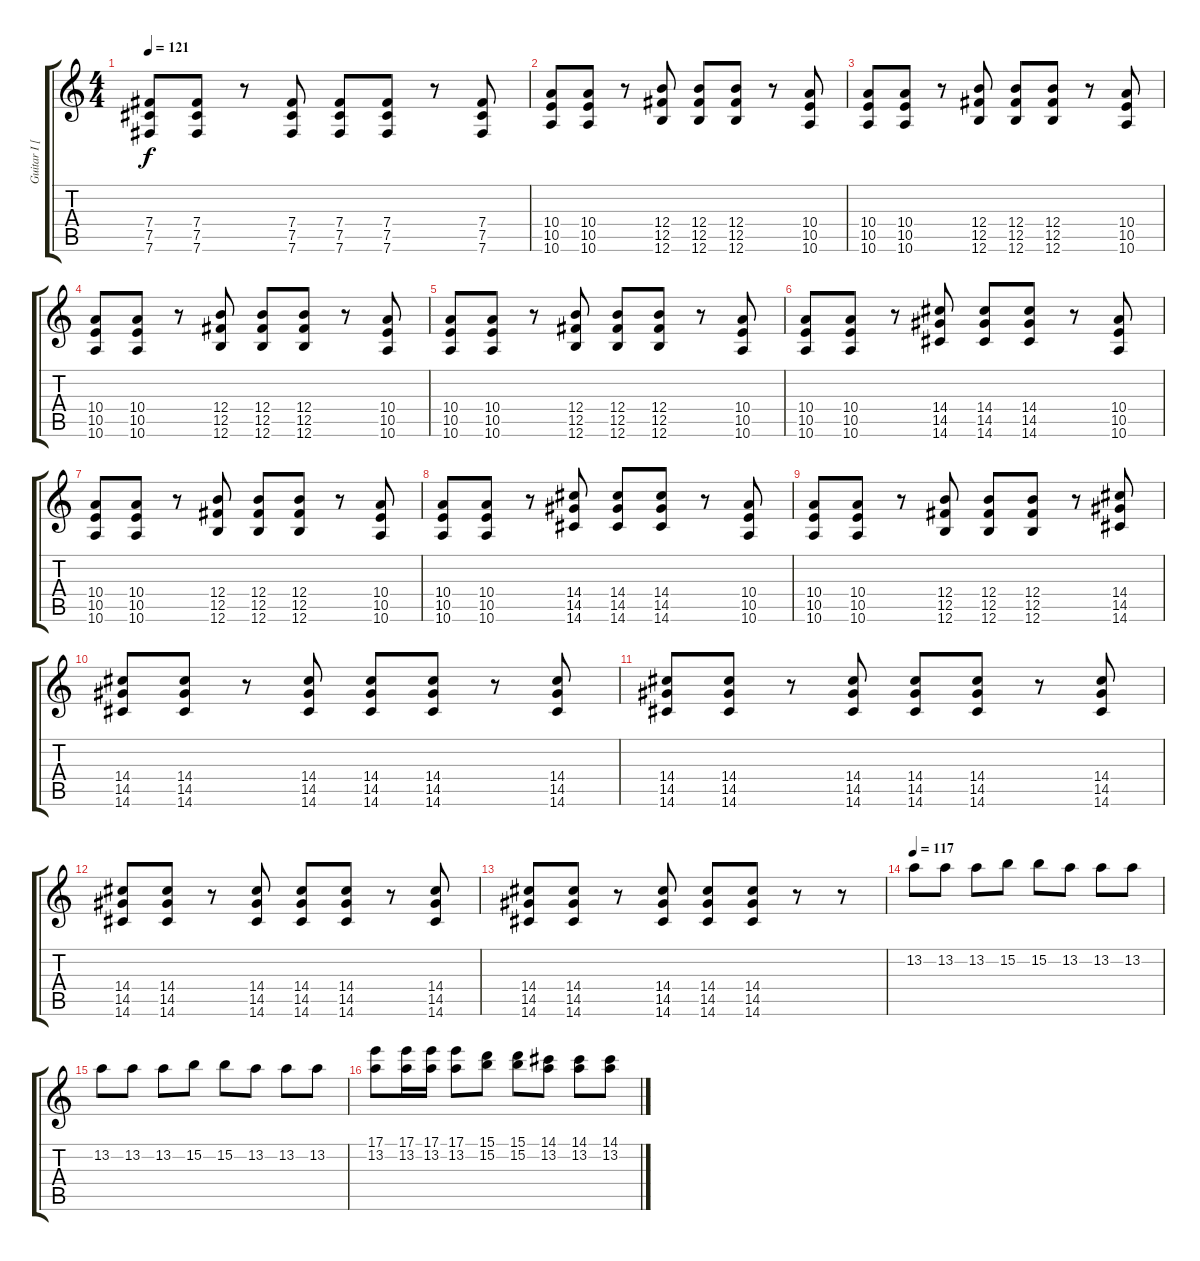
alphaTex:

\track ("Guitar I [Aaron Turner]" "Guitar I [") {instrument distortionguitar}
\staff {score tabs}
\tuning (B3 Ab3 E3 B2 Gb2 B1) {hide}
\ts (4 4)
\tempo 121
\clef g2
\ks c
(7.4 7.5 7.6).8{dy f} (7.4 7.5 7.6).8 r.8 (7.4 7.5 7.6).8 (7.4 7.5 7.6).8 (7.4 7.5 7.6).8 r.8 (7.4 7.5 7.6).8 |
(10.4 10.5 10.6).8 (10.4 10.5 10.6).8 r.8 (12.4 12.5 12.6).8 (12.4 12.5 12.6).8 (12.4 12.5 12.6).8 r.8 (10.4 10.5 10.6).8 |
(10.4 10.5 10.6).8 (10.4 10.5 10.6).8 r.8 (12.4 12.5 12.6).8 (12.4 12.5 12.6).8 (12.4 12.5 12.6).8 r.8 (10.4 10.5 10.6).8 |
(10.4 10.5 10.6).8 (10.4 10.5 10.6).8 r.8 (12.4 12.5 12.6).8 (12.4 12.5 12.6).8 (12.4 12.5 12.6).8 r.8 (10.4 10.5 10.6).8 |
(10.4 10.5 10.6).8 (10.4 10.5 10.6).8 r.8 (12.4 12.5 12.6).8 (12.4 12.5 12.6).8 (12.4 12.5 12.6).8 r.8 (10.4 10.5 10.6).8 |
(10.4 10.5 10.6).8 (10.4 10.5 10.6).8 r.8 (14.4 14.5 14.6).8 (14.4 14.5 14.6).8 (14.4 14.5 14.6).8 r.8 (10.4 10.5 10.6).8 |
(10.4 10.5 10.6).8 (10.4 10.5 10.6).8 r.8 (12.4 12.5 12.6).8 (12.4 12.5 12.6).8 (12.4 12.5 12.6).8 r.8 (10.4 10.5 10.6).8 |
(10.4 10.5 10.6).8 (10.4 10.5 10.6).8 r.8 (14.4 14.5 14.6).8 (14.4 14.5 14.6).8 (14.4 14.5 14.6).8 r.8 (10.4 10.5 10.6).8 |
(10.4 10.5 10.6).8 (10.4 10.5 10.6).8 r.8 (12.4 12.5 12.6).8 (12.4 12.5 12.6).8 (12.4 12.5 12.6).8 r.8 (14.4 14.5 14.6).8 |
(14.4 14.5 14.6).8 (14.4 14.5 14.6).8 r.8 (14.4 14.5 14.6).8 (14.4 14.5 14.6).8 (14.4 14.5 14.6).8 r.8 (14.4 14.5 14.6).8 |
(14.4 14.5 14.6).8 (14.4 14.5 14.6).8 r.8 (14.4 14.5 14.6).8 (14.4 14.5 14.6).8 (14.4 14.5 14.6).8 r.8 (14.4 14.5 14.6).8 |
(14.4 14.5 14.6).8 (14.4 14.5 14.6).8 r.8 (14.4 14.5 14.6).8 (14.4 14.5 14.6).8 (14.4 14.5 14.6).8 r.8 (14.4 14.5 14.6).8 |
(14.4 14.5 14.6).8 (14.4 14.5 14.6).8 r.8 (14.4 14.5 14.6).8 (14.4 14.5 14.6).8 (14.4 14.5 14.6).8 r.8 r.8 |
\tempo 117
13.2.8{volume 11} 13.2.8 13.2.8 15.2.8 15.2.8 13.2.8 13.2.8 13.2.8 |
13.2.8 13.2.8 13.2.8 15.2.8 15.2.8 13.2.8 13.2.8 13.2.8 |
(17.1 13.2).8 (17.1 13.2).16 (17.1 13.2).16 (17.1 13.2).8 (15.1 15.2).8 (15.1 15.2).8 (14.1 13.2).8 (14.1 13.2).8 (14.1 13.2).8
